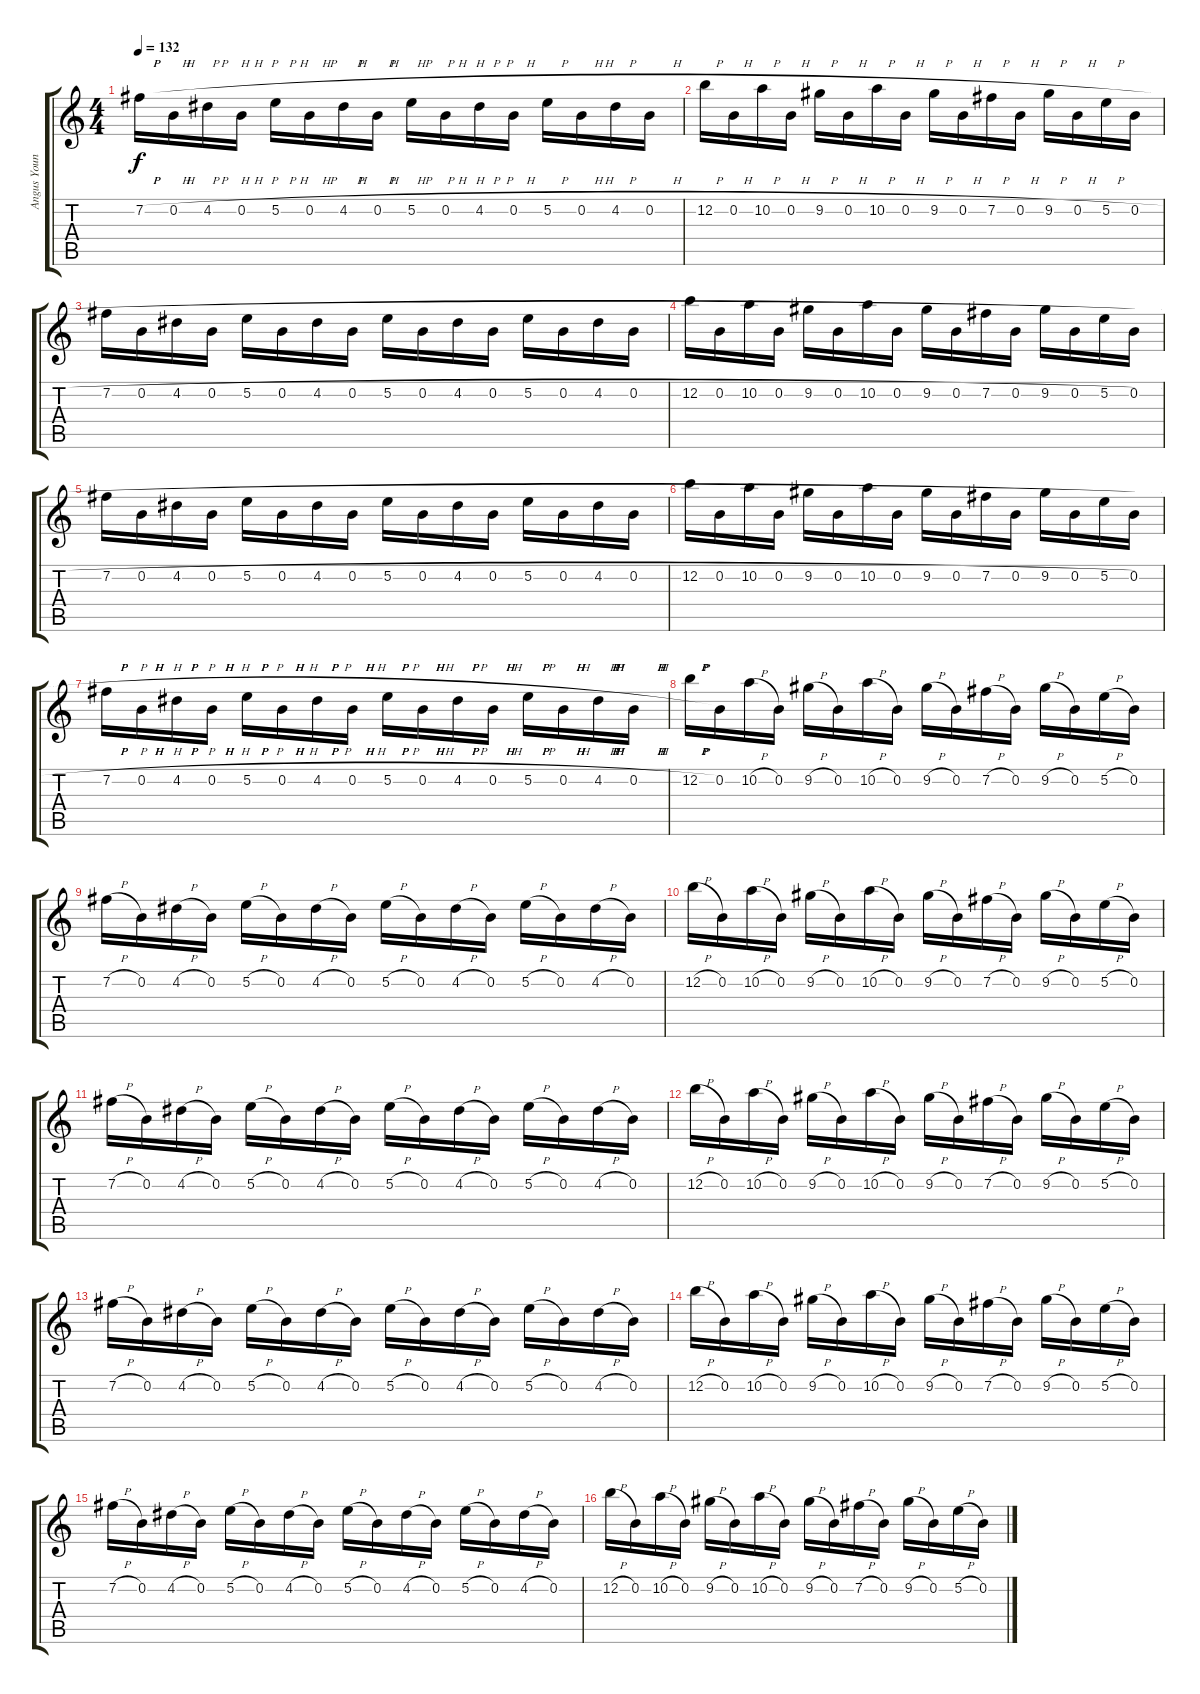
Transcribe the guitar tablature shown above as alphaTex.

\track ("Angus Young" "Angus Youn") {instrument overdrivenguitar}
\staff {score tabs}
\tuning (E4 B3 G3 D3 A2 E2) {hide}
\ts (4 4)
\tempo 132
\clef g2
\ks c
7.2{h}.16{dy f} 0.2{h}.16 4.2{h}.16 0.2{h}.16 5.2{h}.16 0.2{h}.16 4.2{h}.16 0.2{h}.16 5.2{h}.16 0.2{h}.16 4.2{h}.16 0.2{h}.16 5.2{h}.16 0.2{h}.16 4.2{h}.16 0.2{h}.16 |
12.2{h}.16 0.2{h}.16 10.2{h}.16 0.2{h}.16 9.2{h}.16 0.2{h}.16 10.2{h}.16 0.2{h}.16 9.2{h}.16 0.2{h}.16 7.2{h}.16 0.2{h}.16 9.2{h}.16 0.2{h}.16 5.2{h}.16 0.2{h}.16 |
7.2{h}.16 0.2{h}.16 4.2{h}.16 0.2{h}.16 5.2{h}.16 0.2{h}.16 4.2{h}.16 0.2{h}.16 5.2{h}.16 0.2{h}.16 4.2{h}.16 0.2{h}.16 5.2{h}.16 0.2{h}.16 4.2{h}.16 0.2{h}.16 |
12.2{h}.16 0.2{h}.16 10.2{h}.16 0.2{h}.16 9.2{h}.16 0.2{h}.16 10.2{h}.16 0.2{h}.16 9.2{h}.16 0.2{h}.16 7.2{h}.16 0.2{h}.16 9.2{h}.16 0.2{h}.16 5.2{h}.16 0.2{h}.16 |
7.2{h}.16 0.2{h}.16 4.2{h}.16 0.2{h}.16 5.2{h}.16 0.2{h}.16 4.2{h}.16 0.2{h}.16 5.2{h}.16 0.2{h}.16 4.2{h}.16 0.2{h}.16 5.2{h}.16 0.2{h}.16 4.2{h}.16 0.2{h}.16 |
12.2{h}.16 0.2{h}.16 10.2{h}.16 0.2{h}.16 9.2{h}.16 0.2{h}.16 10.2{h}.16 0.2{h}.16 9.2{h}.16 0.2{h}.16 7.2{h}.16 0.2{h}.16 9.2{h}.16 0.2{h}.16 5.2{h}.16 0.2{h}.16 |
7.2{h}.16 0.2{h}.16 4.2{h}.16 0.2{h}.16 5.2{h}.16 0.2{h}.16 4.2{h}.16 0.2{h}.16 5.2{h}.16 0.2{h}.16 4.2{h}.16 0.2{h}.16 5.2{h}.16 0.2{h}.16 4.2{h}.16 0.2{h}.16 |
12.2{h}.16 0.2.16 10.2{h}.16 0.2.16 9.2{h}.16 0.2.16 10.2{h}.16 0.2.16 9.2{h}.16 0.2.16 7.2{h}.16 0.2.16 9.2{h}.16 0.2.16 5.2{h}.16 0.2.16 |
7.2{h}.16 0.2.16 4.2{h}.16 0.2.16 5.2{h}.16 0.2.16 4.2{h}.16 0.2.16 5.2{h}.16 0.2.16 4.2{h}.16 0.2.16 5.2{h}.16 0.2.16 4.2{h}.16 0.2.16 |
12.2{h}.16 0.2.16 10.2{h}.16 0.2.16 9.2{h}.16 0.2.16 10.2{h}.16 0.2.16 9.2{h}.16 0.2.16 7.2{h}.16 0.2.16 9.2{h}.16 0.2.16 5.2{h}.16 0.2.16 |
7.2{h}.16 0.2.16 4.2{h}.16 0.2.16 5.2{h}.16 0.2.16 4.2{h}.16 0.2.16 5.2{h}.16 0.2.16 4.2{h}.16 0.2.16 5.2{h}.16 0.2.16 4.2{h}.16 0.2.16 |
12.2{h}.16 0.2.16 10.2{h}.16 0.2.16 9.2{h}.16 0.2.16 10.2{h}.16 0.2.16 9.2{h}.16 0.2.16 7.2{h}.16 0.2.16 9.2{h}.16 0.2.16 5.2{h}.16 0.2.16 |
7.2{h}.16 0.2.16 4.2{h}.16 0.2.16 5.2{h}.16 0.2.16 4.2{h}.16 0.2.16 5.2{h}.16 0.2.16 4.2{h}.16 0.2.16 5.2{h}.16 0.2.16 4.2{h}.16 0.2.16 |
12.2{h}.16 0.2.16 10.2{h}.16 0.2.16 9.2{h}.16 0.2.16 10.2{h}.16 0.2.16 9.2{h}.16 0.2.16 7.2{h}.16 0.2.16 9.2{h}.16 0.2.16 5.2{h}.16 0.2.16 |
7.2{h}.16 0.2.16 4.2{h}.16 0.2.16 5.2{h}.16 0.2.16 4.2{h}.16 0.2.16 5.2{h}.16 0.2.16 4.2{h}.16 0.2.16 5.2{h}.16 0.2.16 4.2{h}.16 0.2.16 |
12.2{h}.16 0.2.16 10.2{h}.16 0.2.16 9.2{h}.16 0.2.16 10.2{h}.16 0.2.16 9.2{h}.16 0.2.16 7.2{h}.16 0.2.16 9.2{h}.16 0.2.16 5.2{h}.16 0.2.16
